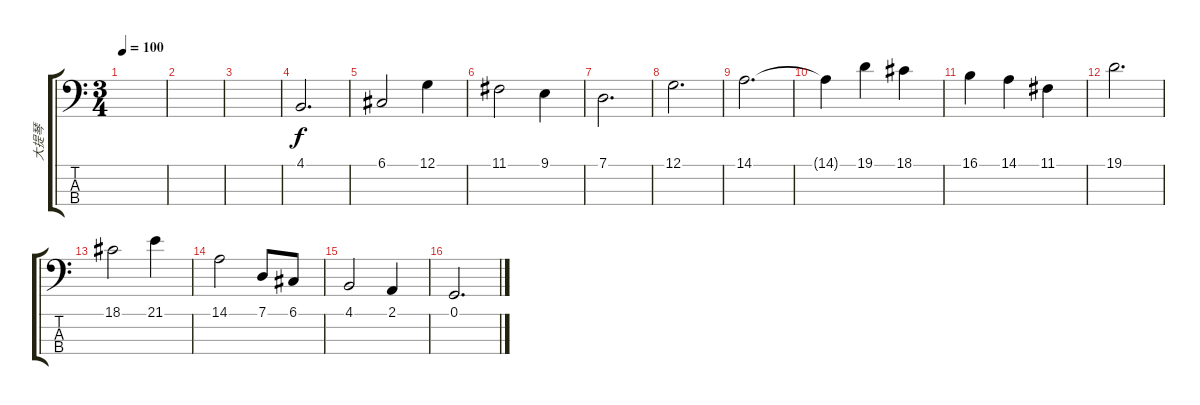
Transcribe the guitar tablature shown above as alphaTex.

\track ("大提琴" "大提琴") {instrument stringensemble2}
\staff {score tabs}
\tuning (G2 D2 A1 E1) {hide}
\ts (3 4)
\tempo 100
\clef f4
\ks c
|
|
|
4.1.2{d} |
6.1.2 12.1.4 |
11.1.2 9.1.4 |
7.1.2{d} |
12.1.2{d} |
14.1.2{d} |
14.1{t}.4 19.1.4 18.1.4 |
16.1.4 14.1.4 11.1.4 |
19.1.2{d} |
18.1.2 21.1.4 |
14.1.2 7.1.8 6.1.8 |
4.1.2 2.1.4 |
0.1.2{d}
